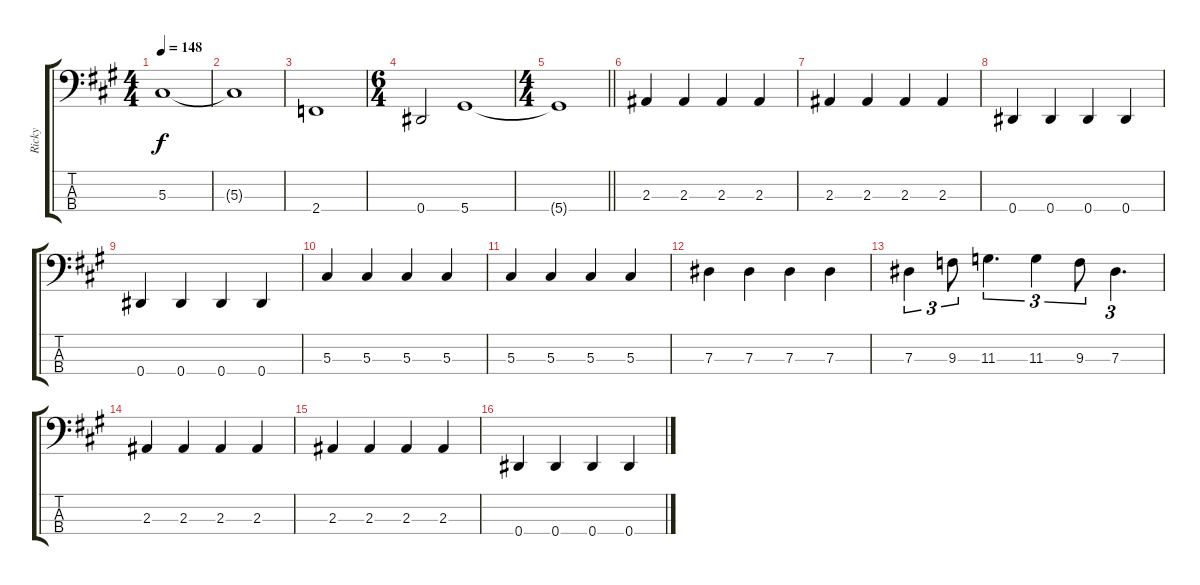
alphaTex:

\track ("Ricky" "Ricky") {instrument electricbasspick}
\staff {score tabs}
\tuning (Gb2 Db2 Ab1 Eb1) {hide}
\ts (4 4)
\tempo 148
\clef f4
\ks a
5.3.1{dy f} |
5.3{t}.1 |
2.4.1 |
\ts (6 4)
0.4.2 5.4.1 |
\ts (4 4)
\barLineRight lightlight
5.4{t}.1 |
2.3.4 2.3.4 2.3.4 2.3.4 |
2.3.4 2.3.4 2.3.4 2.3.4 |
0.4.4 0.4.4 0.4.4 0.4.4 |
0.4.4 0.4.4 0.4.4 0.4.4 |
5.3.4 5.3.4 5.3.4 5.3.4 |
5.3.4 5.3.4 5.3.4 5.3.4 |
7.3.4 7.3.4 7.3.4 7.3.4 |
7.3.4{tu (3 2)} 9.3.8{tu (3 2)} 11.3.4{d tu (3 2)} 11.3.4{tu (3 2)} 9.3.8{tu (3 2)} 7.3.4{d tu (3 2)} |
2.3.4 2.3.4 2.3.4 2.3.4 |
2.3.4 2.3.4 2.3.4 2.3.4 |
0.4.4 0.4.4 0.4.4 0.4.4
